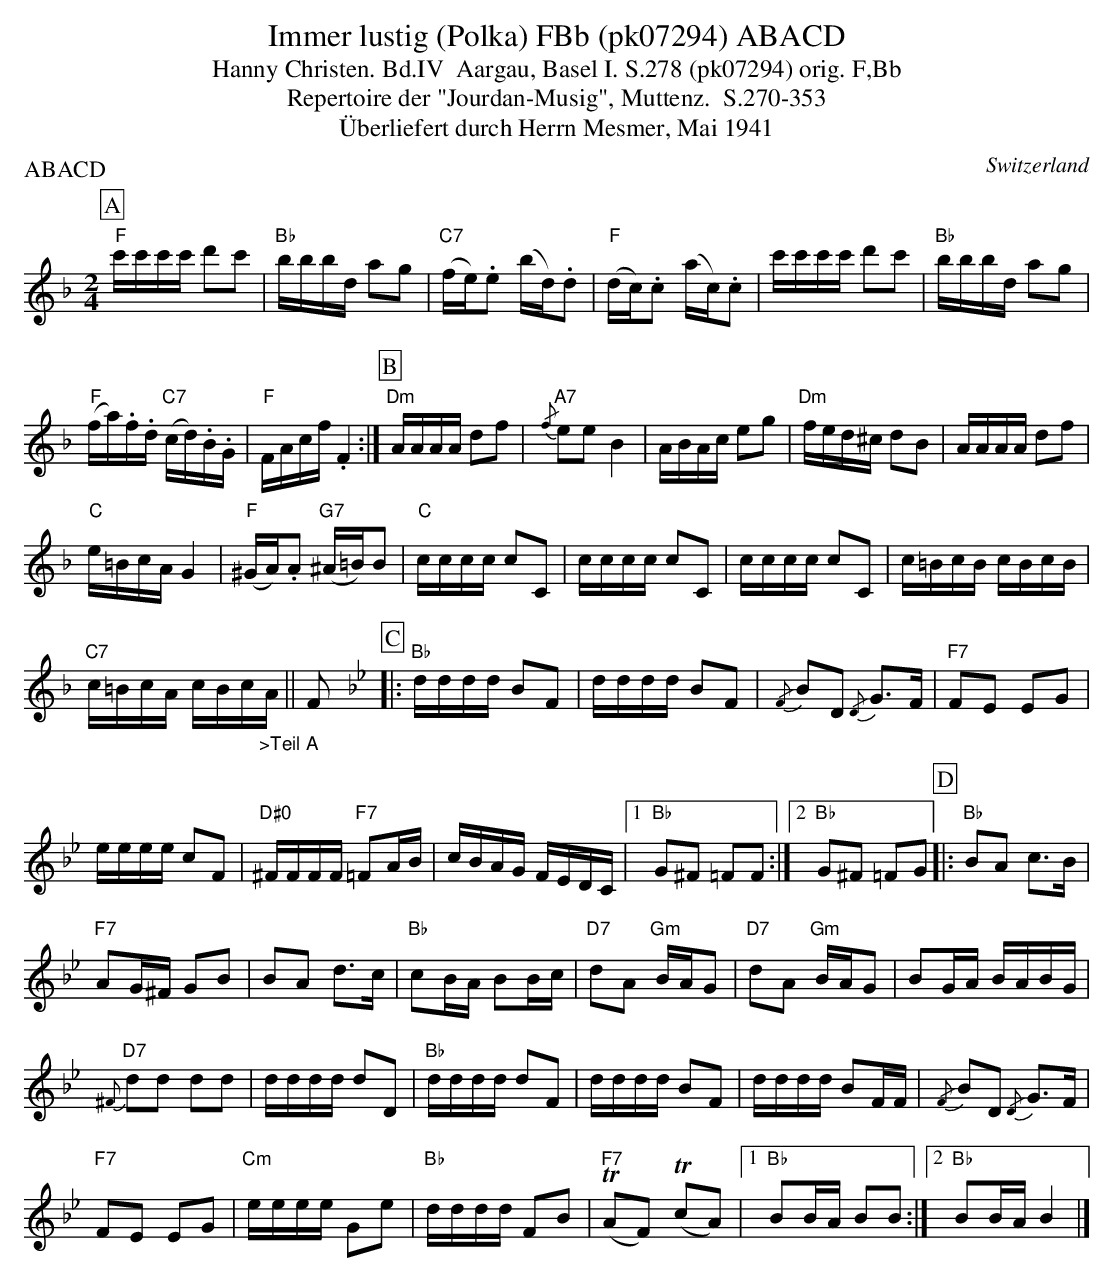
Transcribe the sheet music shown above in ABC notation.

X:1
T:Immer lustig (Polka) FBb (pk07294) ABACD
T:Hanny Christen. Bd.IV  Aargau, Basel I. S.278 (pk07294) orig. F,Bb
T: Repertoire der "Jourdan-Musig", Muttenz.  S.270-353
T:Überliefert durch Herrn Mesmer, Mai 1941
P:ABACD
M:2/4
L:1/8
O:Switzerland
K:F major
[P:A] "F"c'/c'/c'/c'/ d'c' | "Bb"b/b/b/d/ ag | ("C7"f/e/).e (b/d/).d | ("F"d/c/).c (a/c/).c | c'/c'/c'/c'/ d'c' | "Bb"b/b/b/d/ ag |
("F"f/a/).f/.d/ ("C7"c/d/).B/.G/ | "F"F/A/c/f/ .F2 :| [P:B] "Dm"A/A/A/A/ df | "A7"{/f}ee B2 | A/B/A/c/ eg | "Dm"f/e/d/^c/ dB | A/A/A/A/ df |
"C"e/=B/c/A/ G2 |  "F"(^G/A/).A "G7"(^A/=B/)B | "C"c/c/c/c/ cC | c/c/c/c/ cC | c/c/c/c/ cC | c/=B/c/B/ c/B/c/B/ |
"C7"c/=B/c/A/ c/B/c/"_>Teil A"A/ || F [K:Bb] [P:C] |:  "Bb"d/d/d/d/ BF | d/d/d/d/ BF | {/F}BD {/D}G>F | "F7"FE EG |
e/e/e/e/ cF | "D#0"^F/F/F/F/ "F7"=FA/B/ | c/B/A/G/ F/E/D/C/ |1 "Bb"G^F =FF :|2 "Bb"G^F =FG [P:D] |: "Bb"BA c>B |
"F7"AG/^F/  GB | BA d>c | "Bb"cB/A/ BB/c/ | "D7"dA "Gm"B/A/G | "D7"dA "Gm"B/A/G | BG/A/ B/A/B/G/ |
{^F}"D7"dd dd | d/d/d/d/ dD | "Bb"d/d/d/d/ dF | d/d/d/d/ BF | d/d/d/d/ BF/F/ | {/F}BD {/D}G>F |
"F7"FE EG | "Cm"e/e/e/e/ Ge | "Bb"d/d/d/d/ FB | "F7"(TAF) (TcA) |1 "Bb"BB/A/ BB :|2 "Bb"BB/A/ B2 |]
